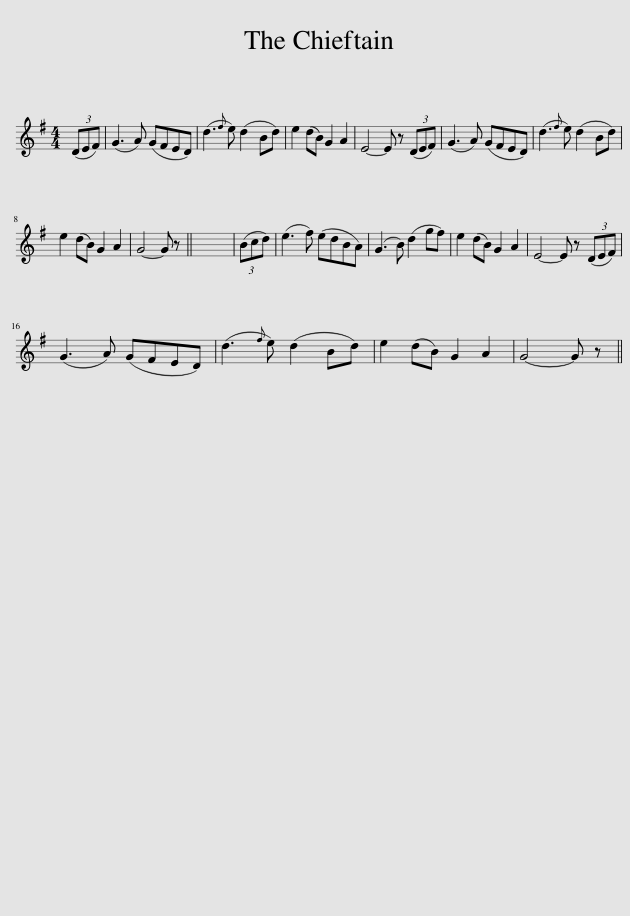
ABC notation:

X:1
L:1/8
M:4/4
I:linebreak $
K:G
V:1 treble
V:1
 (3(DEF) | (G3 A) (GFED) | (d3{f} e) (d2 Bd) | e2 (dB) G2 A2 | E4- E z (3(DEF) | %5
 (G3 A) (GFED) | (d3{f} e) (d2 Bd) |$ e2 (dB) G2 A2 | G4- G z || x8 | %10
 (3(Bcd) | (e3 f) (edBA) | (G3 B) (d2 gf) | e2 (dB) G2 A2 | E4- E z (3(DEF) |$ %15
 (G3 A) (GFED) | (d3{f} e) (d2 Bd) | e2 (dB) G2 A2 | G4- G z || %19
